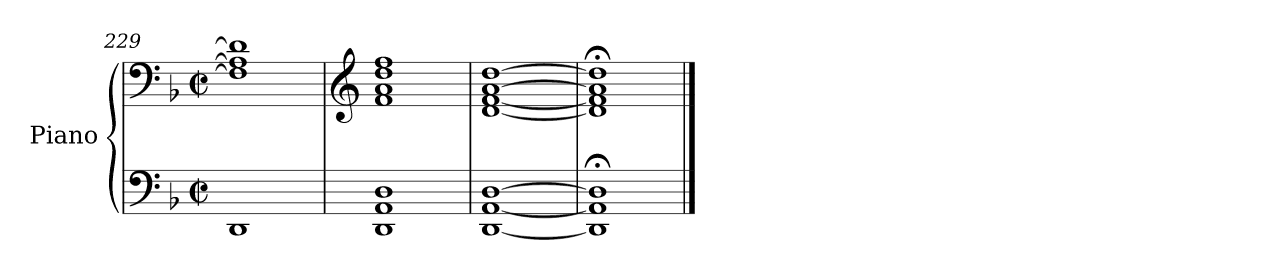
**kern	**kern
*part1	*part1
*staff2	*staff1
*I"Piano	*
*I'Pno	*
*clefF4	*clefF4
*k[b-]	*k[b-]
*M4/4	*M4/4
*met(c|)	*met(c|)
=229	=229
1DD	1F] 1A] 1d]
=230	=230
*	*clefG2
1DD 1AA 1D	1f 1a 1dd 1ff
=231	=231
[1DD [1AA [1D	[1d [1f [1a [1dd
=232	=232
1DD];< 1AA];< 1D];<	1d];< 1f];< 1a];< 1dd];<
==	==
*-	*-
